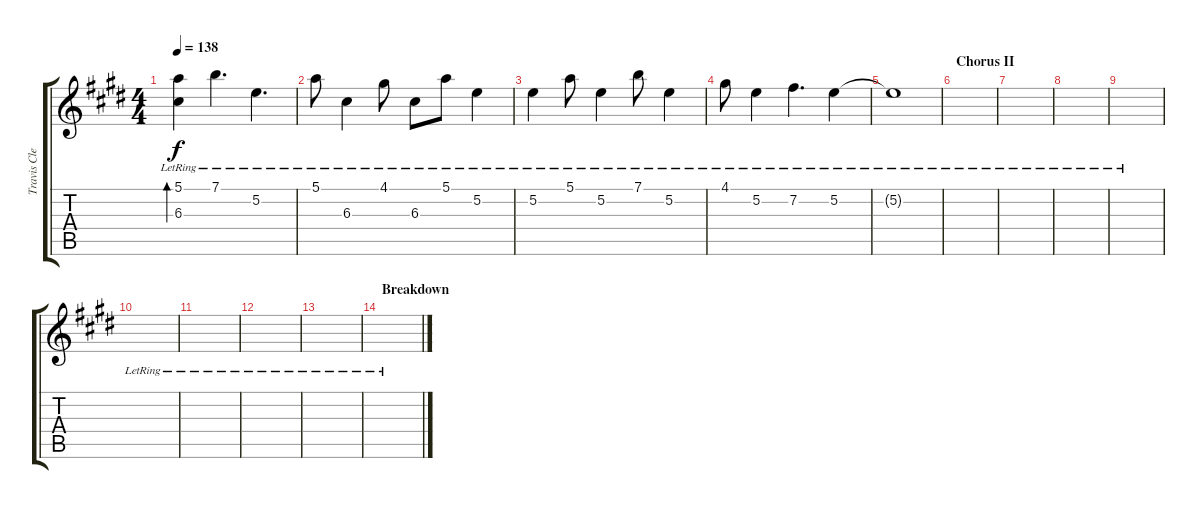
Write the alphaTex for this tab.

\track ("Travis Clean" "Travis Cle") {instrument electricguitarclean}
\staff {score tabs}
\tuning (E4 B3 G3 D3 A2 E2) {hide}
\ts (4 4)
\tempo 138
\clef g2
\ks c#minor
(5.1{lr} 6.3).4{bd 120 dy f} 7.1{lr}.4{d} 5.2{lr}.4{d} |
5.1{lr}.8 6.3{lr}.4 4.1{lr}.8 6.3{lr}.8 5.1{lr}.8 5.2{lr}.4 |
5.2{lr}.4 5.1{lr}.8 5.2{lr}.4 7.1{lr}.8 5.2{lr}.4 |
4.1{lr}.8 5.2{lr}.4 7.2{lr}.4{d} 5.2{lr}.4 |
5.2{lr t}.1 |
\section ("" "Chorus II")
|
|
|
|
|
|
|
|
\section ("" "Breakdown")
